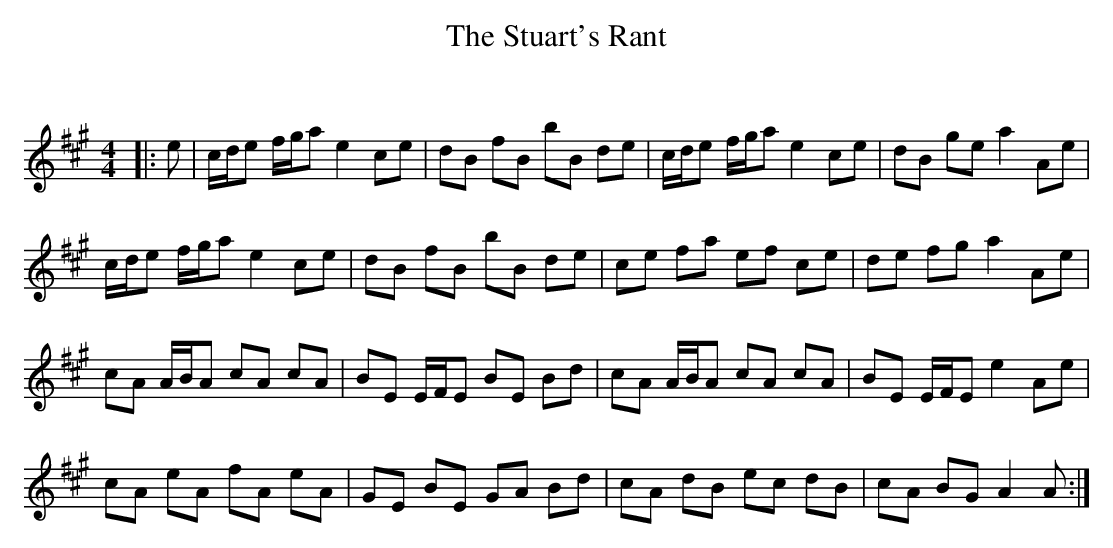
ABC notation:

X:1
T: The Stuart's Rant
C:
Q: 232
K:A
M:4/4
L:1/8
|:e|c1/2d1/2e f1/2g1/2a e2 ce|dB fB bB de|c1/2d1/2e f1/2g1/2a e2 ce|dB ge a2 Ae|
c1/2d1/2e f1/2g1/2a e2 ce|dB fB bB de|ce fa ef ce|de fg a2 Ae|
cA A1/2B1/2A cA cA|BE E1/2F1/2E BE Bd|cA A1/2B1/2A cA cA|BE E1/2F1/2E e2 Ae|
cA eA fA eA|GE BE GA Bd|cA dB ec dB|cA BG A2 A:|
